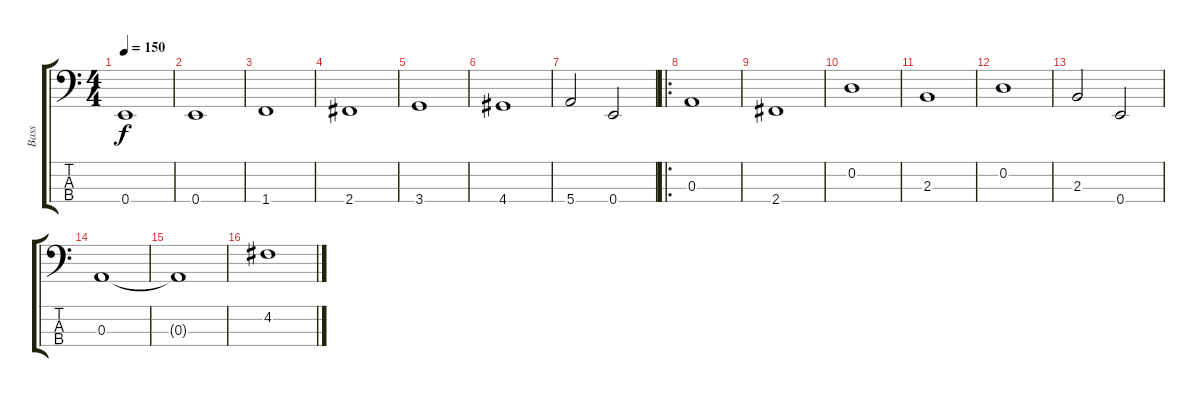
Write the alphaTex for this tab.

\track ("Bass" "Bass") {instrument electricbassfinger}
\staff {score tabs}
\tuning (G2 D2 A1 E1) {hide}
\ts (4 4)
\tempo 150
\clef f4
\ks c
0.4.1{dy f instrument electricbassfinger} |
0.4.1 |
1.4.1 |
2.4.1 |
3.4.1 |
4.4.1 |
5.4.2 0.4.2 |
\ro
0.3.1 |
2.4.1 |
0.2.1 |
2.3.1 |
0.2.1 |
2.3.2 0.4.2 |
0.3.1 |
0.3{t}.1 |
4.2.1
